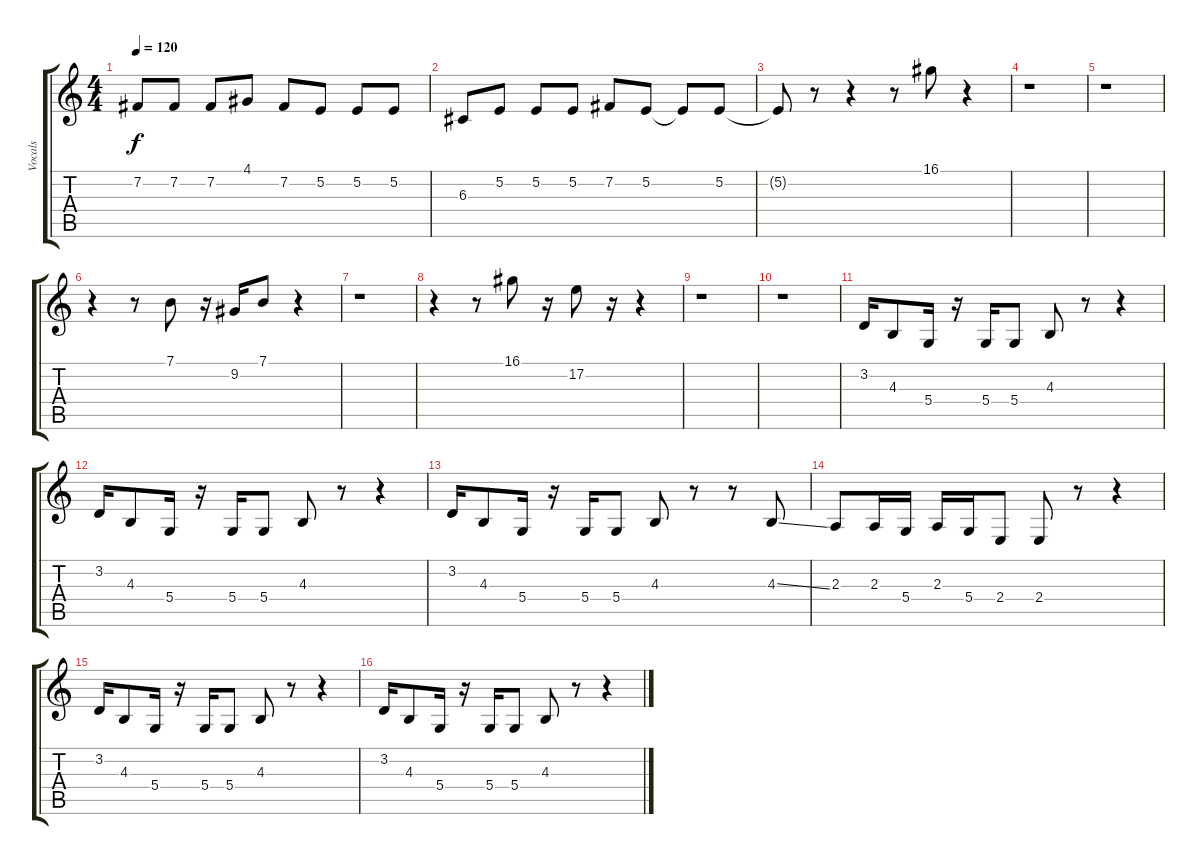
\track ("Vocals" "Vocals") {instrument fx4atmosphere}
\staff {score tabs}
\tuning (E4 B3 G3 D3 A2 E2) {hide}
\ts (4 4)
\tempo 120
\clef g2
\ks c
7.2.8{dy f} 7.2.8 7.2.8 4.1.8 7.2.8 5.2.8 5.2.8 5.2.8 |
6.3.8 5.2.8 5.2.8 5.2.8 7.2.8 5.2.8 5.2{t}.8 5.2.8 |
5.2{t}.8 r.8 r.4 r.8 16.1.8 r.4 |
r.1 |
r.1 |
r.4 r.8 7.1.8 r.16 9.2.16 7.1.8 r.4 |
r.1 |
r.4 r.8 16.1.8 r.16 17.2.8 r.16 r.4 |
r.1 |
r.1 |
3.2.16 4.3.8 5.4.16 r.16 5.4.16 5.4.8 4.3.8 r.8 r.4 |
3.2.16 4.3.8 5.4.16 r.16 5.4.16 5.4.8 4.3.8 r.8 r.4 |
3.2.16 4.3.8 5.4.16 r.16 5.4.16 5.4.8 4.3.8 r.8 r.8 4.3{ss}.8 |
2.3.8 2.3.16 5.4.16 2.3.16 5.4.16 2.4.8 2.4.8 r.8 r.4 |
3.2.16 4.3.8 5.4.16 r.16 5.4.16 5.4.8 4.3.8 r.8 r.4 |
3.2.16 4.3.8 5.4.16 r.16 5.4.16 5.4.8 4.3.8 r.8 r.4
